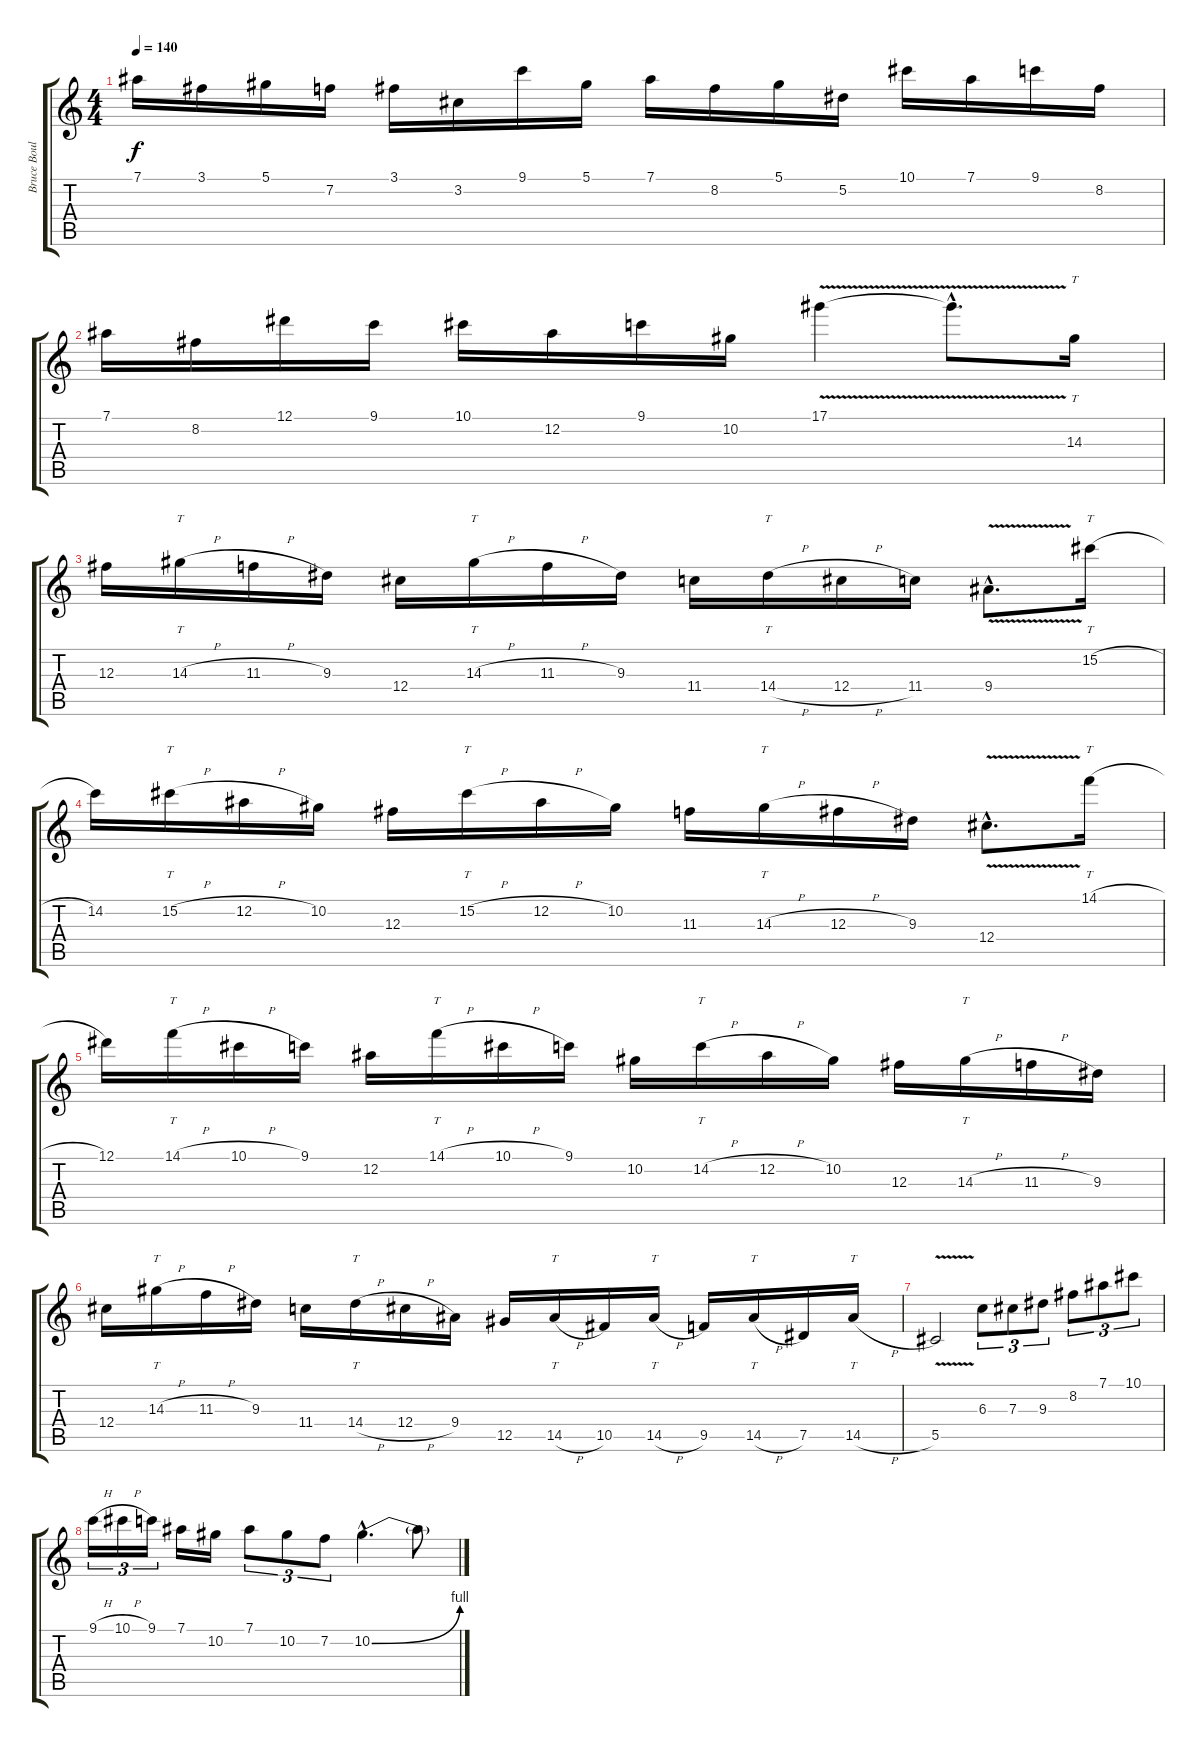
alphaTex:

\track ("Bruce Boulliet" "Bruce Boul") {instrument distortionguitar}
\staff {score tabs}
\tuning (Eb4 Bb3 Gb3 Db3 Ab2 Eb2) {hide}
\ts (4 4)
\tempo 140
\clef g2
\ks c
7.1.16{dy f} 3.1.16 5.1.16 7.2.16 3.1.16 3.2.16 9.1.16 5.1.16 7.1.16 8.2.16 5.1.16 5.2.16 10.1.16 7.1.16 9.1.16 8.2.16 |
7.1.16 8.2.16 12.1.16 9.1.16 10.1.16 12.2.16 9.1.16 10.2.16 17.1{v}.4 17.1{hac t}.8{d} 14.3.16{tt} |
12.3.16 14.3{h}.16{tt} 11.3{h}.16 9.3.16 12.4.16 14.3{h}.16{tt} 11.3{h}.16 9.3.16 11.4.16 14.4{h}.16{tt} 12.4{h}.16 11.4.16 9.4{v hac}.8{d} 15.2{h}.16{tt} |
14.2.16 15.2{h}.16{tt} 12.2{h}.16 10.2.16 12.3.16 15.2{h}.16{tt} 12.2{h}.16 10.2.16 11.3.16 14.3{h}.16{tt} 12.3{h}.16 9.3.16 12.4{v hac}.8{d} 14.1{h}.16{tt} |
12.1.16 14.1{h}.16{tt} 10.1{h}.16 9.1.16 12.2.16 14.1{h}.16{tt} 10.1{h}.16 9.1.16 10.2.16 14.2{h}.16{tt} 12.2{h}.16 10.2.16 12.3.16 14.3{h}.16{tt} 11.3{h}.16 9.3.16 |
12.4.16 14.3{h}.16{tt} 11.3{h}.16 9.3.16 11.4.16 14.4{h}.16{tt} 12.4{h}.16 9.4.16 12.5.16 14.5{h}.16{tt} 10.5.16 14.5{h}.16{tt} 9.5.16 14.5{h}.16{tt} 7.5.16 14.5{h}.16{tt} |
5.5{v}.2 6.3.8{tu (3 2)} 7.3.8{tu (3 2)} 9.3.8{tu (3 2)} 8.2.8{tu (3 2)} 7.1.8{tu (3 2)} 10.1.8{tu (3 2)} |
9.1{h}.16{tu (3 2)} 10.1{h}.16{tu (3 2)} 9.1.16{tu (3 2)} 7.1.16 10.2.16 7.1.8{tu (3 2)} 10.2.8{tu (3 2)} 7.2.8{tu (3 2)} 10.2{be (bend 0 0 60 4) hac}.4{d} 10.2{t}.8
